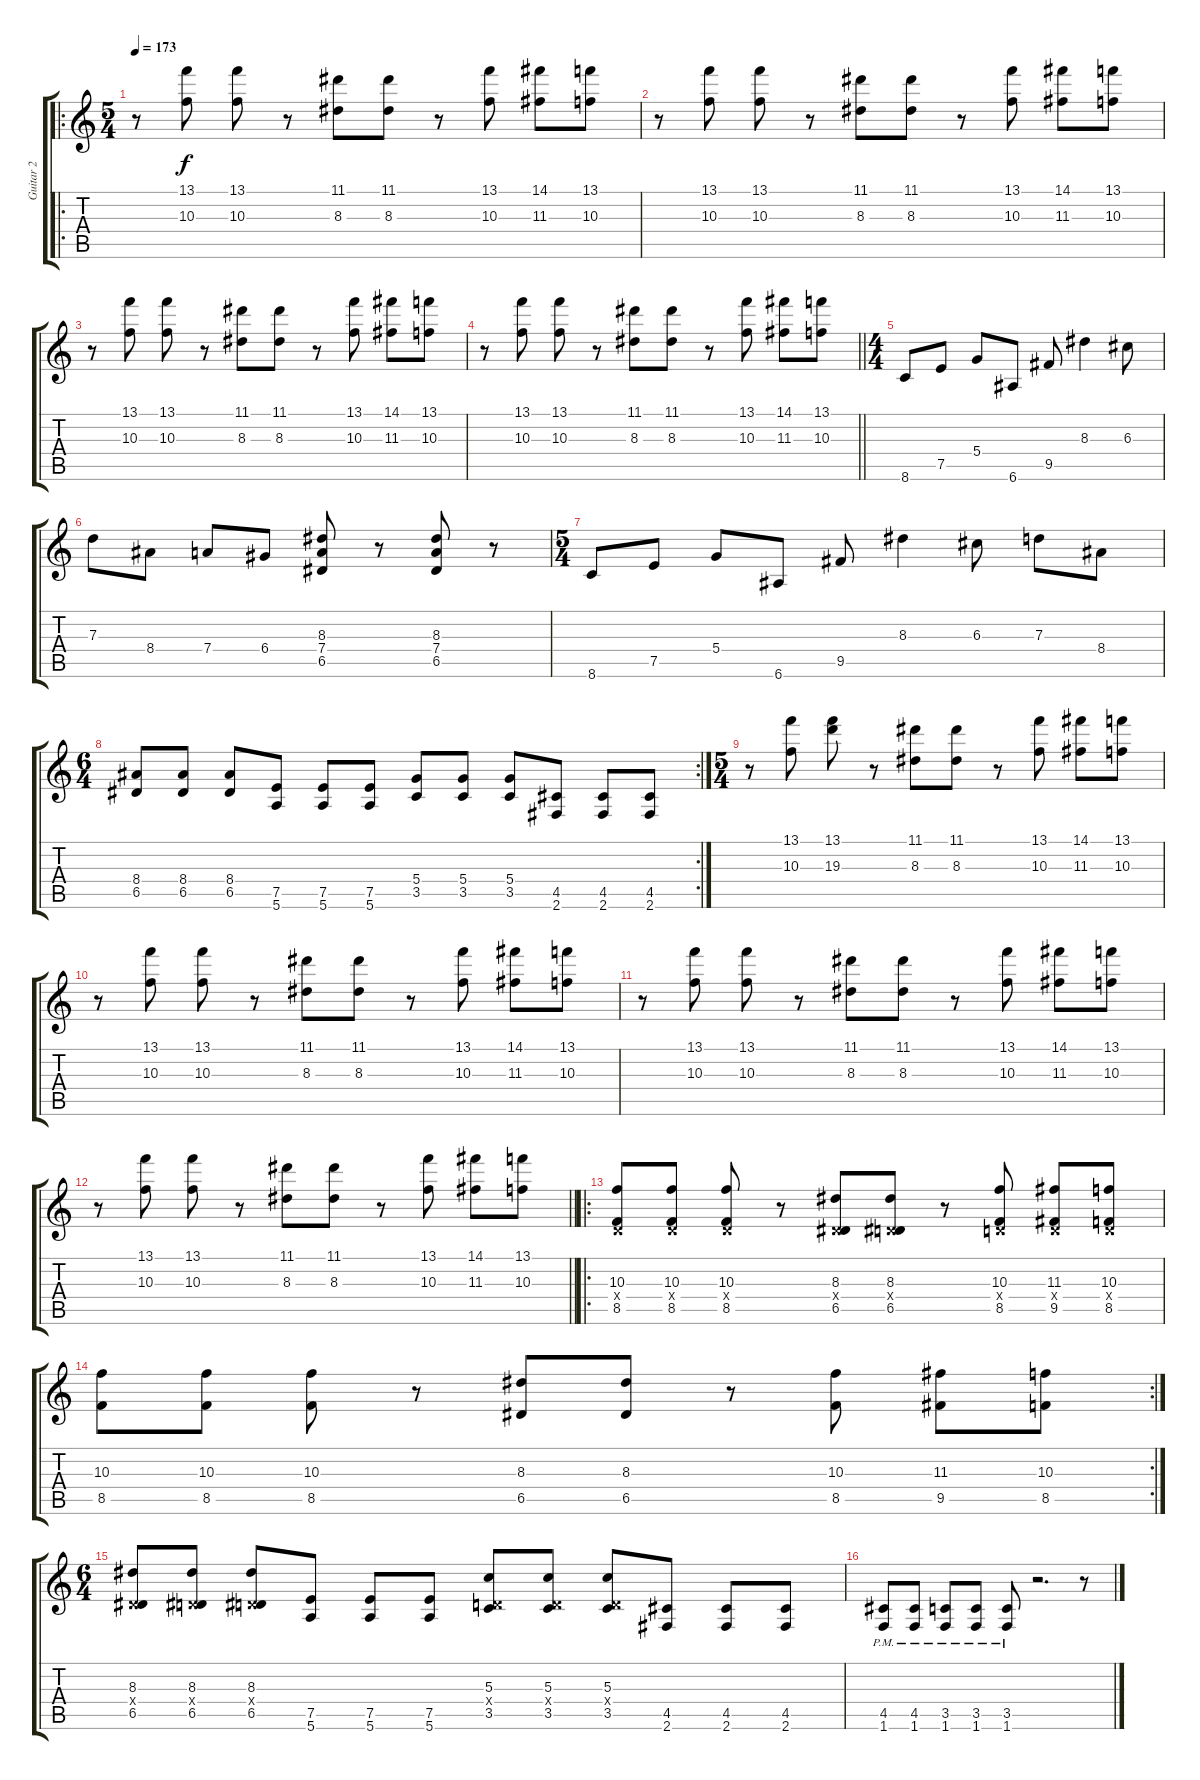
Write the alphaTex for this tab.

\track ("Guitar 2" "Guitar 2") {instrument distortionguitar}
\staff {score tabs}
\tuning (E4 B3 G3 D3 A2 E2) {hide}
\ro
\ts (5 4)
\tempo 173
\clef g2
\ks c
r.8{dy f instrument distortionguitar} (13.1 10.3).8 (13.1 10.3).8 r.8 (11.1 8.3).8 (11.1 8.3).8 r.8 (13.1 10.3).8 (14.1 11.3).8 (13.1 10.3).8 |
r.8 (13.1 10.3).8 (13.1 10.3).8 r.8 (11.1 8.3).8 (11.1 8.3).8 r.8 (13.1 10.3).8 (14.1 11.3).8 (13.1 10.3).8 |
r.8 (13.1 10.3).8 (13.1 10.3).8 r.8 (11.1 8.3).8 (11.1 8.3).8 r.8 (13.1 10.3).8 (14.1 11.3).8 (13.1 10.3).8 |
\barLineRight lightlight
r.8 (13.1 10.3).8 (13.1 10.3).8 r.8 (11.1 8.3).8 (11.1 8.3).8 r.8 (13.1 10.3).8 (14.1 11.3).8 (13.1 10.3).8 |
\ts (4 4)
8.6.8 7.5.8 5.4.8 6.6.8 9.5.8 8.3.4 6.3.8 |
7.3.8 8.4.8 7.4.8 6.4.8 (8.3 7.4 6.5).8 r.8 (8.3 7.4 6.5).8 r.8 |
\ts (5 4)
8.6.8 7.5.8 5.4.8 6.6.8 9.5.8 8.3.4 6.3.8 7.3.8 8.4.8 |
\rc 2
\ts (6 4)
(8.4 6.5).8 (8.4 6.5).8 (8.4 6.5).8 (7.5 5.6).8 (7.5 5.6).8 (7.5 5.6).8 (5.4 3.5).8 (5.4 3.5).8 (5.4 3.5).8 (4.5 2.6).8 (4.5 2.6).8 (4.5 2.6).8 |
\ts (5 4)
r.8 (13.1 10.3).8 (13.1 19.3).8 r.8 (11.1 8.3).8 (11.1 8.3).8 r.8 (13.1 10.3).8 (14.1 11.3).8 (13.1 10.3).8 |
r.8 (13.1 10.3).8 (13.1 10.3).8 r.8 (11.1 8.3).8 (11.1 8.3).8 r.8 (13.1 10.3).8 (14.1 11.3).8 (13.1 10.3).8 |
r.8 (13.1 10.3).8 (13.1 10.3).8 r.8 (11.1 8.3).8 (11.1 8.3).8 r.8 (13.1 10.3).8 (14.1 11.3).8 (13.1 10.3).8 |
\barLineRight lightlight
r.8 (13.1 10.3).8 (13.1 10.3).8 r.8 (11.1 8.3).8 (11.1 8.3).8 r.8 (13.1 10.3).8 (14.1 11.3).8 (13.1 10.3).8 |
\ro
(10.3 0.4{x} 8.5).8 (10.3 0.4{x} 8.5).8 (10.3 0.4{x} 8.5).8 r.8 (8.3 0.4{x} 6.5).8 (8.3 0.4{x} 6.5).8 r.8 (10.3 0.4{x} 8.5).8 (11.3 0.4{x} 9.5).8 (10.3 0.4{x} 8.5).8 |
\rc 2
(10.3 8.5).8 (10.3 8.5).8 (10.3 8.5).8 r.8 (8.3 6.5).8 (8.3 6.5).8 r.8 (10.3 8.5).8 (11.3 9.5).8 (10.3 8.5).8 |
\ts (6 4)
(8.3 0.4{x} 6.5).8 (8.3 0.4{x} 6.5).8 (8.3 0.4{x} 6.5).8 (7.5 5.6).8 (7.5 5.6).8 (7.5 5.6).8 (5.3 0.4{x} 3.5).8 (5.3 0.4{x} 3.5).8 (5.3 0.4{x} 3.5).8 (4.5 2.6).8 (4.5 2.6).8 (4.5 2.6).8 |
(4.5{pm} 1.6{pm}).8 (4.5{pm} 1.6{pm}).8 (3.5{pm} 1.6{pm}).8 (3.5{pm} 1.6{pm}).8 (3.5{pm} 1.6{pm}).8 r.2{d} r.8
